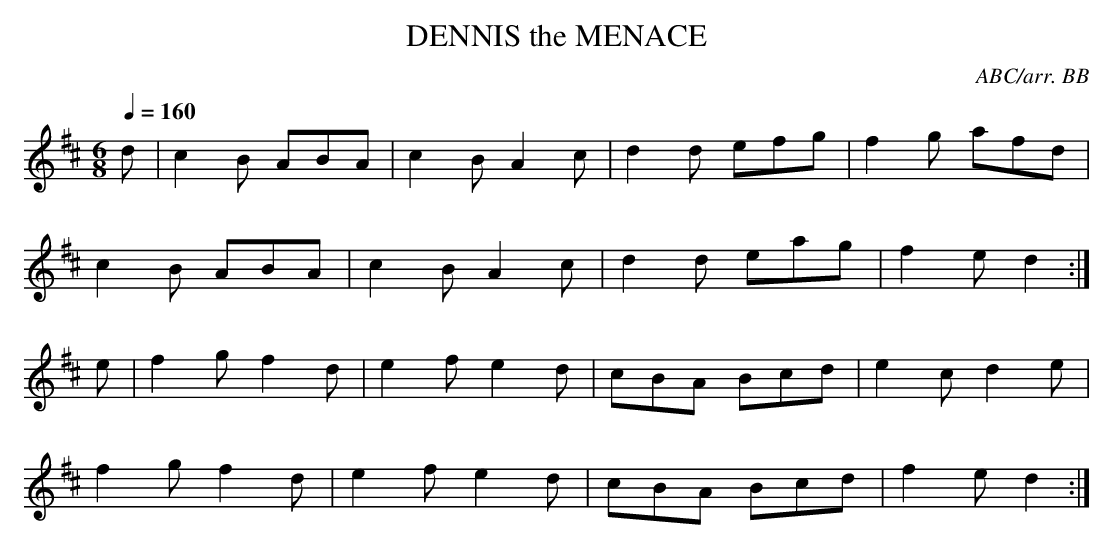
X:1
T:DENNIS the MENACE
Q:1/4=160
C:ABC/arr. BB
M:6/8
L:1/8
K:D
d|c2B ABA|c2B A2c|d2d efg|f2g afd|
c2B ABA|c2B A2c|d2d eag|f2e d2 :|
e|f2g f2d|e2f e2d|cBA Bcd|e2c d2e|
f2g f2d|e2f e2d|cBA Bcd|f2e d2 :|
